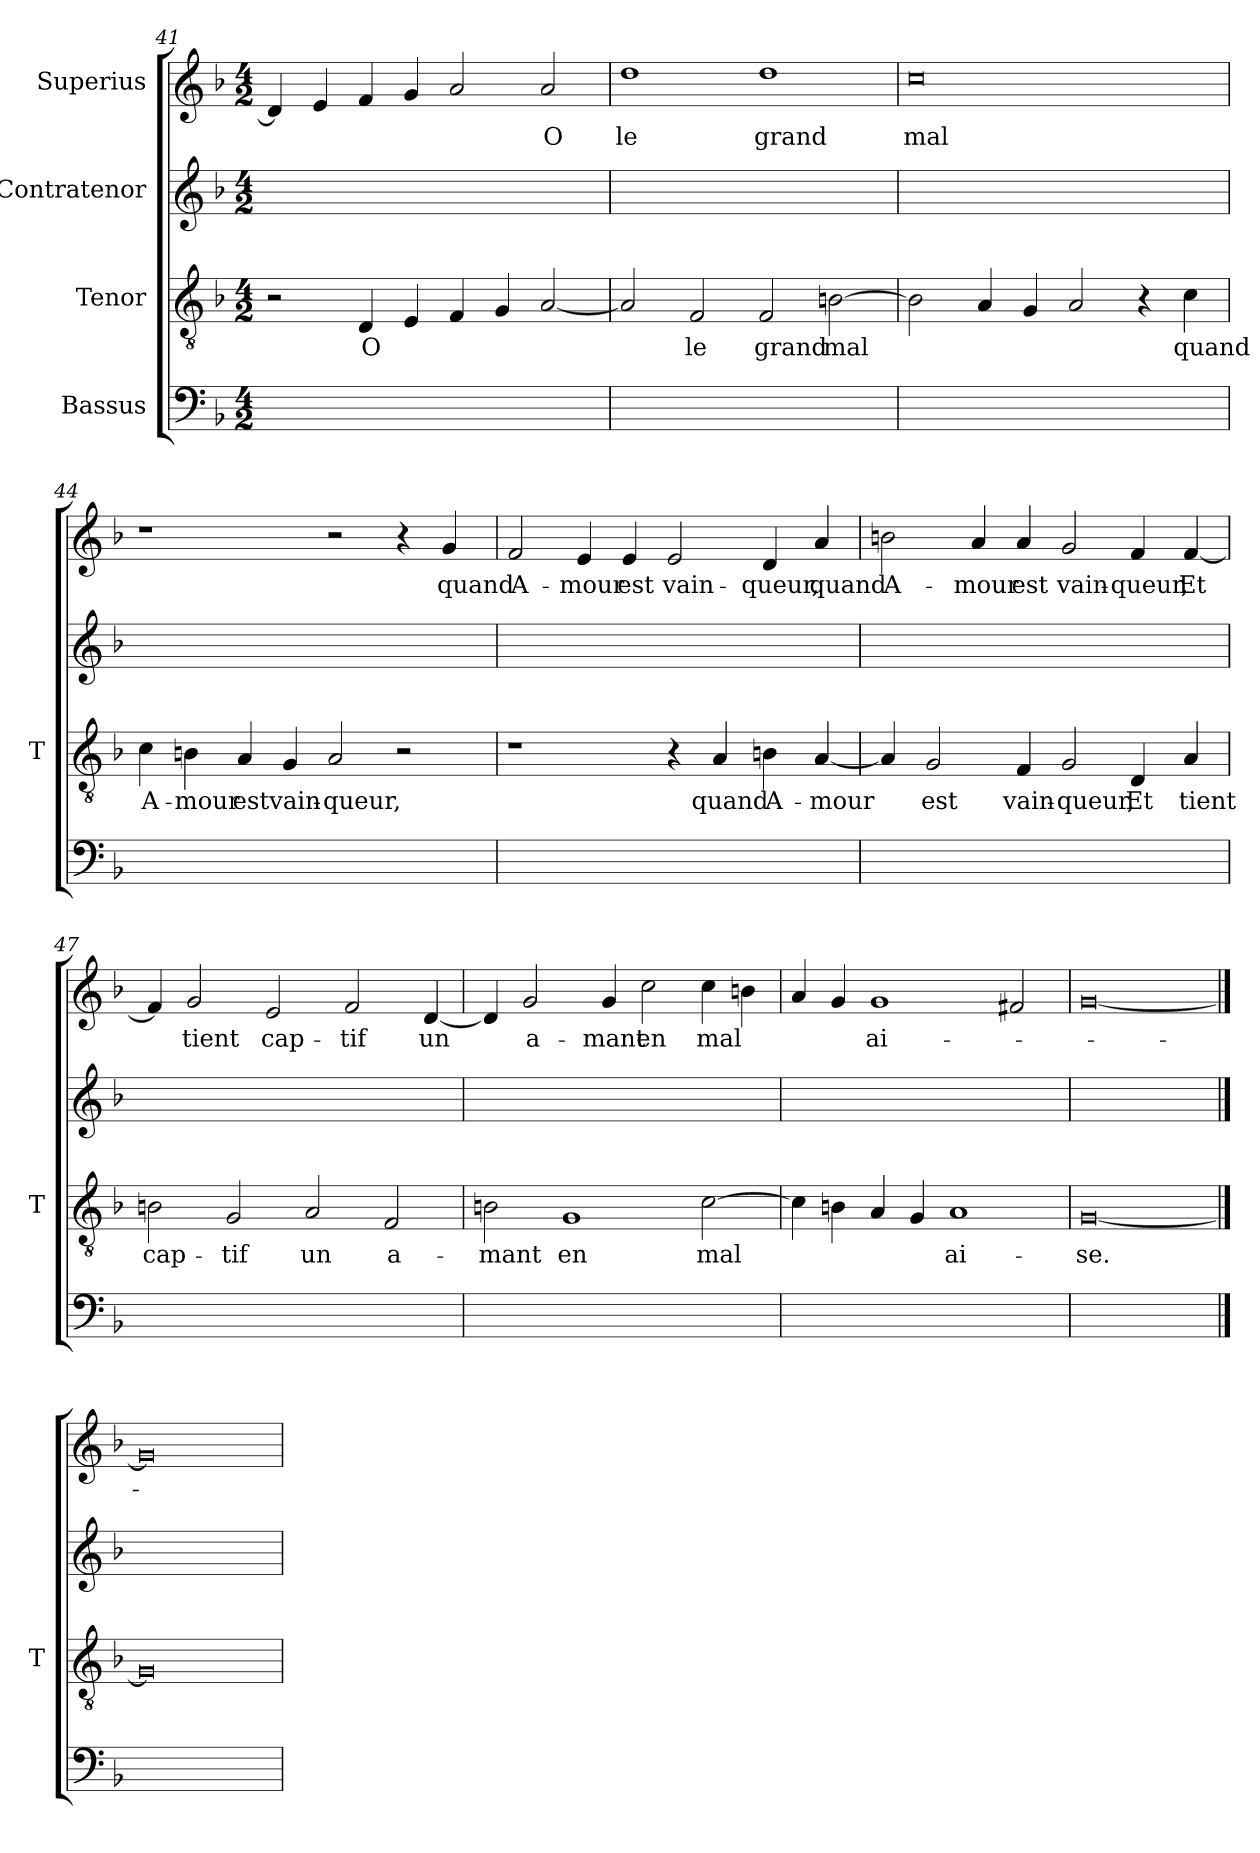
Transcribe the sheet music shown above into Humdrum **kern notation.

**kern	**kern	**text	**kern	**kern	**text
*part4	*part3	*part3	*part2	*part1	*part1
*staff4	*staff3	*staff3	*staff2	*staff1	*staff1
*I"Bassus	*I"Tenor	*	*I"Contratenor	*I"Superius	*
*	*I'T	*	*	*	*
*clefF4	*clefGv2	*	*clefG2	*clefG2	*
*k[b-]	*k[b-]	*	*k[b-]	*k[b-]	*
*M4/2	*M4/2	*	*M4/2	*M4/2	*
=41	=41	=41	=41	=41	=41
0ryy	2r	.	0ryy	4d]	.
.	.	.	.	4e	.
.	4D	-O	.	4f	.
.	4E	.	.	4g	.
.	4F	.	.	2a	.
.	4G	.	.	.	.
.	[2A	.	.	2a	-O
=42	=42	=42	=42	=42	=42
0ryy	2A]	.	0ryy	1dd	-le
.	2F	-le	.	.	.
.	2F	-grand	.	1dd	-grand
.	[2Bn	-mal	.	.	.
=43	=43	=43	=43	=43	=43
0ryy	2B]	.	0ryy	0cc	-mal
.	4A	.	.	.	.
.	4G	.	.	.	.
.	2A	.	.	.	.
.	4r	.	.	.	.
.	4c	-quand	.	.	.
=44	=44	=44	=44	=44	=44
0ryy	4c	A-	0ryy	1r	.
.	4Bn	-mour	.	.	.
.	4A	-est	.	.	.
.	4G	vain-	.	.	.
.	2A	-queur,	.	2r	.
.	2r	.	.	4r	.
.	.	.	.	4g	-quand
=45	=45	=45	=45	=45	=45
0ryy	1r	.	0ryy	2f	A-
.	.	.	.	4e	-mour
.	.	.	.	4e	-est
.	4r	.	.	2e	vain-
.	4A	-quand	.	.	.
.	4Bn	A-	.	4d	-queur,
.	[4A	-mour	.	4a	-quand
=46	=46	=46	=46	=46	=46
0ryy	4A]	.	0ryy	2b	A-
.	2G	-est	.	.	.
.	.	.	.	4a	-mour
.	4F	vain-	.	4a	-est
.	2G	-queur,	.	2g	vain-
.	4D	-Et	.	4f	-queur,
.	4A	-tient	.	[4f	-Et
=47	=47	=47	=47	=47	=47
0ryy	2Bn	cap-	0ryy	4f]	.
.	.	.	.	2g	-tient
.	2G	-tif	.	.	.
.	.	.	.	2e	cap-
.	2A	-un	.	.	.
.	.	.	.	2f	-tif
.	2F	a-	.	.	.
.	.	.	.	[4d	-un
=48	=48	=48	=48	=48	=48
0ryy	2Bn	-mant	0ryy	4d]	.
.	.	.	.	2g	a-
.	1G	-en	.	.	.
.	.	.	.	4g	-mant
.	.	.	.	2cc	-en
.	[2c	-mal	.	4cc	-mal
.	.	.	.	4b	.
=49	=49	=49	=49	=49	=49
0ryy	4c]	.	0ryy	4a	.
.	4Bn	.	.	4g	.
.	4A	.	.	1g	ai-
.	4G	.	.	.	.
.	1A	ai-	.	.	.
.	.	.	.	2f#X	.
=50	=50	=50	=50	=50	=50
0ryy	[0G	-se.	0ryy	[0g	.
==51	==51	==51	==51	==51	==51
0ryy	0G]	.	0ryy	0g]	.
=	=	=	=	=	=
*-	*-	*-	*-	*-	*-
